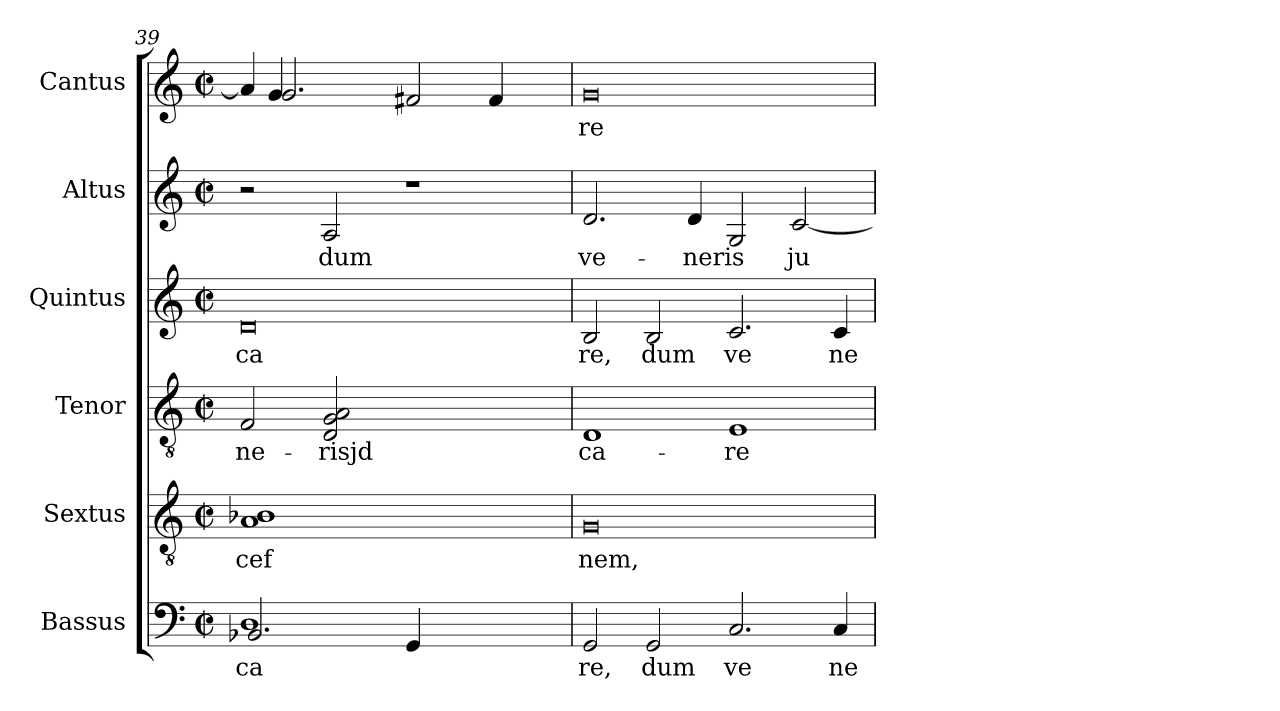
**kern	**text	**kern	**text	**kern	**text	**kern	**text	**kern	**text	**kern	**text
*part6	*part6	*part5	*part5	*part4	*part4	*part3	*part3	*part2	*part2	*part1	*part1
*staff6	*staff6	*staff5	*staff5	*staff4	*staff4	*staff3	*staff3	*staff2	*staff2	*staff1	*staff1
*I"Bassus	*	*I"Sextus	*	*I"Tenor	*	*I"Quintus	*	*I"Altus	*	*I"Cantus	*
*clefF4	*	*clefGv2	*	*clefGv2	*	*clefG2	*	*clefG2	*	*clefG2	*
*k[]	*	*k[]	*	*k[]	*	*k[]	*	*k[]	*	*k[]	*
*C:	*	*C:	*	*C:	*	*C:	*	*C:	*	*C:	*
*M2/2	*	*M2/2	*	*M2/2	*	*M2/2	*	*M2/2	*	*M2/2	*
*met(c|)	*	*met(c|)	*	*met(c|)	*	*met(c|)	*	*met(c|)	*	*met(c|)	*
=39	=39	=39	=39	=39	=39	=39	=39	=39	=39	=39	=39
*^	*	*	*	*	*	*	*	*	*	*	*
!	!	!LO:LY:b:cj	!	!LO:LY:b:cj	!	!LO:LY:b:cj	!	!LO:LY:b:cj	!	!	!	!LO:LY:b:cj
*	*	*	*	*	*	*	*	*	*	*	*^	*
1D	2.BB-X/	ca	1B-X 1A	-cef	2F/	-ne-	0d	ca	2r	.	4a/]	4ryy	--
!	!	!	!	!	!	!	!	!	!	!	!	!	!LO:LY:b:cj
.	.	.	.	.	.	.	.	.	.	.	2.g/	4g/	--
!	!	!	!	!	!	!LO:LY:b:cj	!	!	!	!LO:LY:b:cj	!	!	!
.	.	.	.	.	2A/ 2G/ 2D/	-risjd	.	.	2A/	dum	.	4ryy	.
.	2.ryy	.	.	.	.	.	.	.	.	.	.	1ryy	.
!	!	!LO:LY:b:cj	!	!	!	!	!	!	!	!	!	!	!
4GG/	.	.	1ryy	.	1ryy	.	.	.	1r	.	2f#/	.	.
2.ryy	.	.	.	.	.	.	.	.	.	.	.	.	.
!	!	!	!	!	!	!	!	!	!	!	!	!	!LO:LY:b:cj
.	2ryy	.	.	.	.	.	.	.	.	.	4f#/	.	--
.	.	.	.	.	.	.	.	.	.	.	4ryy	4ryy	.
*v	*v	*	*	*	*	*	*	*	*	*	*	*	*
=40	=40	=40	=40	=40	=40	=40	=40	=40	=40	=40	=40	=40
!	!LO:LY:b:cj	!	!LO:LY:b:cj	!	!LO:LY:b:cj	!	!LO:LY:b:cj	!	!LO:LY:b:cj	!	!	!LO:LY:b:cj
*	*	*	*	*	*	*	*	*	*	*v	*v	*
2GG/	re,	0G	nem,	1D	ca-	2B/	re,	2.d/	ve-	0g	-re
!	!LO:LY:b:cj	!	!	!	!	!	!LO:LY:b:cj	!	!	!	!
2GG/	dum	.	.	.	.	2B/	dum	.	.	.	.
!	!	!	!	!	!	!	!	!	!LO:LY:b:cj	!	!
.	.	.	.	.	.	.	.	4d/	-neris	.	.
!	!LO:LY:b:cj	!	!	!	!LO:LY:b:cj	!	!LO:LY:b:cj	!	!LO:LY:b:cj	!	!
2.C/	ve	.	.	1E	-re	2.c/	ve	2G/	.	.	.
!	!	!	!	!	!	!	!	!	!LO:LY:b:cj	!	!
.	.	.	.	.	.	.	.	[<2c/	ju-	.	.
!	!LO:LY:b:cj	!	!	!	!	!	!LO:LY:b:cj	!	!	!	!
4C/	ne	.	.	.	.	4c/	ne	.	.	.	.
=	=	=	=	=	=	=	=	=	=	=	=
*-	*-	*-	*-	*-	*-	*-	*-	*-	*-	*-	*-
